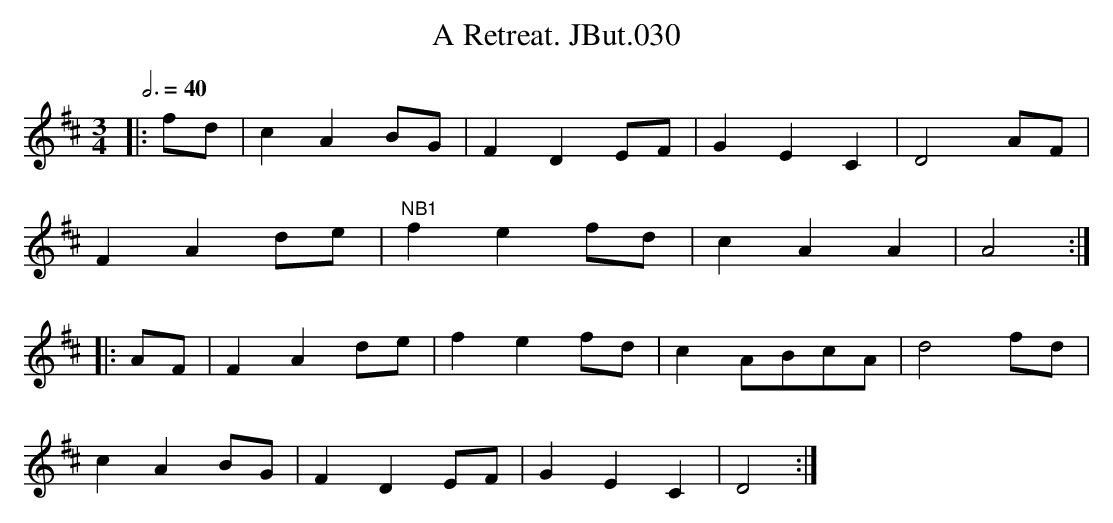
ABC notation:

X:1
T:Retreat. JBut.030, A
M:3/4
L:1/8
Q:3/4=40
K:D
|:fd|c2A2BG|F2D2EF|G2E2C2|D4AF|
F2A2de|"^NB1"f2e2 fd|c2A2A2|A4:|
|:AF|F2A2de|f2e2fd|c2ABcA|d4fd|
c2A2BG|F2D2EF|G2E2C2|D4:|
